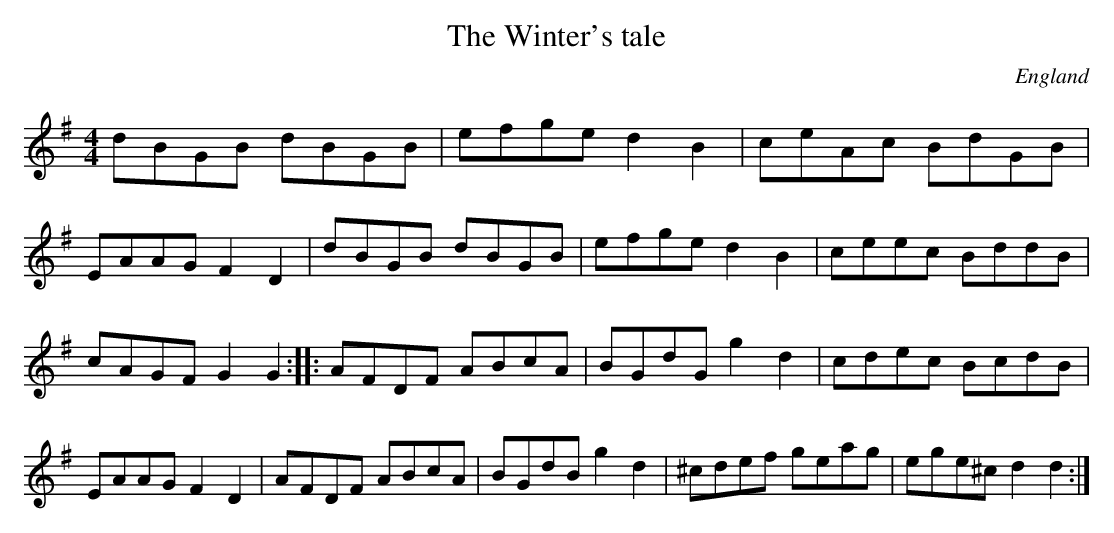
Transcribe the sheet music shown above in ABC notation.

X:1
T:Winter's tale, The
O:England
M:4/4
K:G
dBGB dBGB | efge d2B2 | ceAc BdGB | EAAG F2D2|\
dBGB dBGB | efge d2B2 | ceec BddB | cAGF G2G2::\
AFDF ABcA | BGdG g2d2 | cdec BcdB | EAAG F2D2 |\
AFDF ABcA | BGdB g2d2 | ^cdef geag | ege^c d2d2:|**
